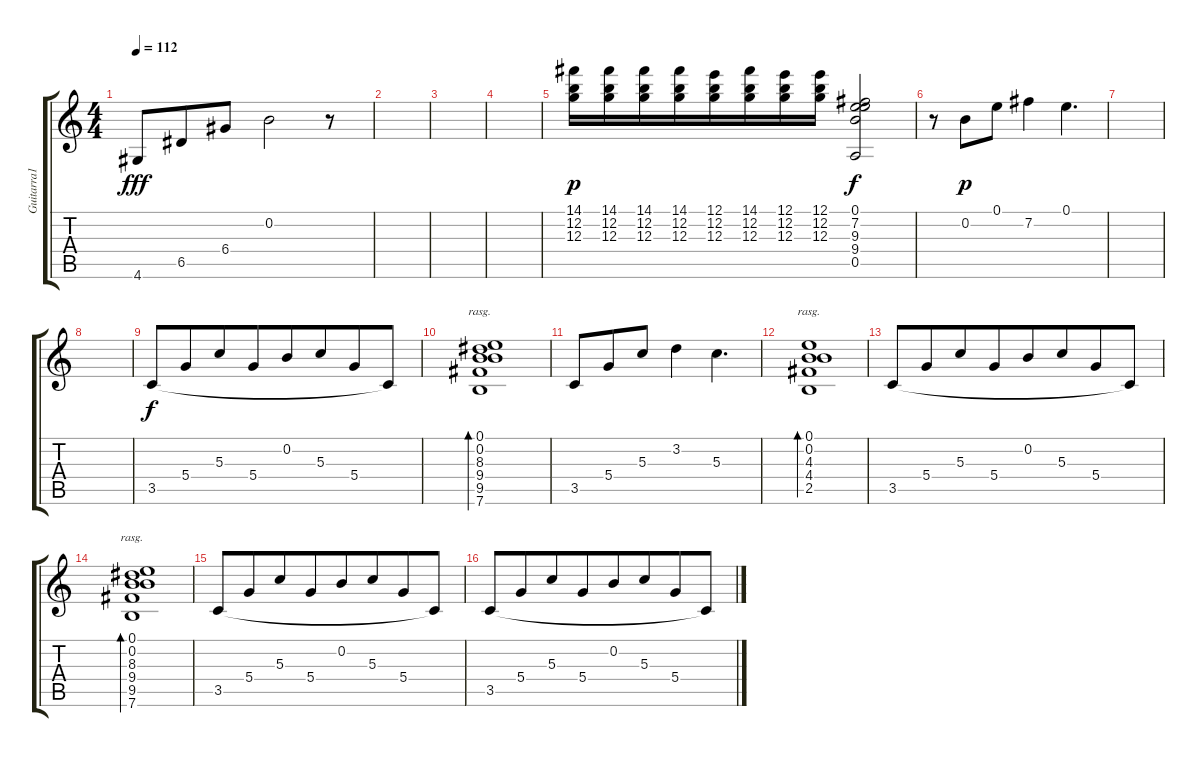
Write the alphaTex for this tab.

\track ("Guitarra1" "Guitarra1") {instrument electricguitarclean}
\staff {score tabs}
\tuning (E4 B3 G3 D3 A2 E2) {hide}
\ts (4 4)
\tempo 112
\clef g2
\ks c
4.6.8{dy fff} 6.5.8{beam merge} 6.4.8 0.2.2 r.8 |
|
|
|
(14.1 12.2 12.3).16{dy p} (14.1 12.2 12.3).16 (14.1 12.2 12.3).16 (14.1 12.2 12.3).16{beam merge} (12.1 12.2 12.3).16 (14.1 12.2 12.3).16 (12.1 12.2 12.3).16 (12.1 12.2 12.3).16 (0.1 7.2 9.3 9.4 0.5).2{dy f} |
r.8 0.2.8{dy p beam merge} 0.1.8 7.2.4 0.1.4{d} |
|
|
3.5.8{dy f} 5.4.8{beam merge} 5.3.8 5.4.8{beam merge} 0.2.8 5.3.8{beam merge} 5.4.8 3.5{t}.8 |
(0.1 0.2 8.3 9.4 9.5 7.6).1{bd 120 rasg ii} |
3.5.8 5.4.8{beam merge} 5.3.8 3.2.4 5.3.4{d} |
(0.1 0.2 4.3 4.4 2.5).1{bd 120 rasg ii} |
3.5.8 5.4.8{beam merge} 5.3.8 5.4.8{beam merge} 0.2.8 5.3.8{beam merge} 5.4.8 3.5{t}.8 |
(0.1 0.2 8.3 9.4 9.5 7.6).1{bd 120 rasg ii} |
3.5.8 5.4.8{beam merge} 5.3.8 5.4.8{beam merge} 0.2.8 5.3.8{beam merge} 5.4.8 3.5{t}.8 |
3.5.8 5.4.8{beam merge} 5.3.8 5.4.8{beam merge} 0.2.8 5.3.8{beam merge} 5.4.8 3.5{t}.8
